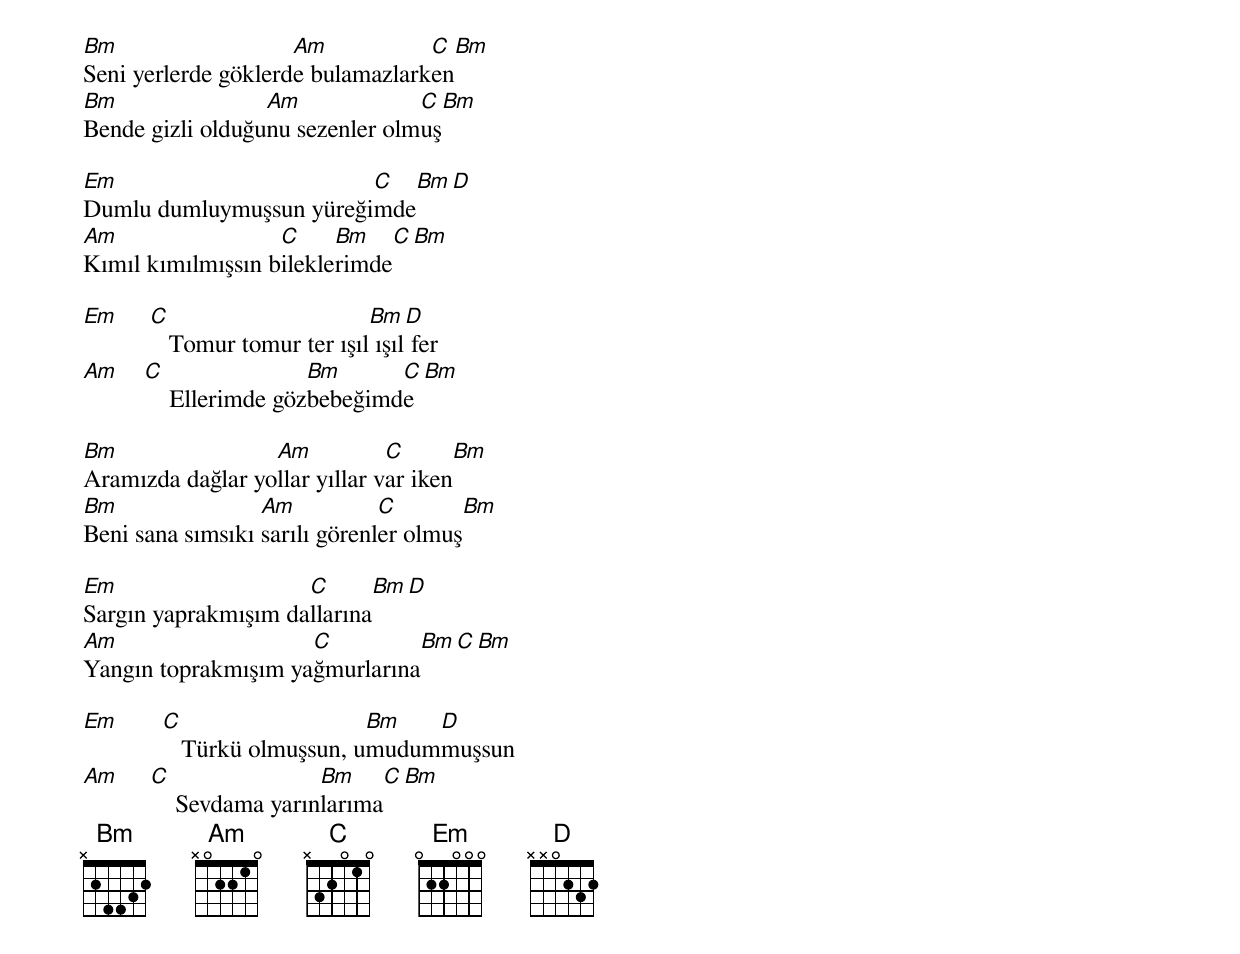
Bm                   Am           C               Bm
Seni yerlerde göklerde bulamazlarken
Bm                Am             C               Bm
Bende gizli olduğunu sezenler olmuş

Em                       C            Bm       D
Dumlu dumluymuşsun yüreğimde
Am                 C     Bm     C    Bm
Kımıl kımılmışsın bileklerimde

Em   C                      Bm   D
        Tomur tomur ter ışıl ışıl fer
Am  C                Bm      C    Bm
        Ellerimde gözbebeğimde

Bm                Am           C               Bm
Aramızda dağlar yollar yıllar var iken
Bm                Am           C               Bm
Beni sana sımsıkı sarılı görenler olmuş

Em                   C         Bm       D
Sargın yaprakmışım dallarına
Am                   C         Bm     C    Bm
Yangın toprakmışım yağmurlarına

Em     C                   Bm   D
          Türkü olmuşsun, umudummuşsun
Am   C                Bm      C    Bm
         Sevdama yarınlarıma
